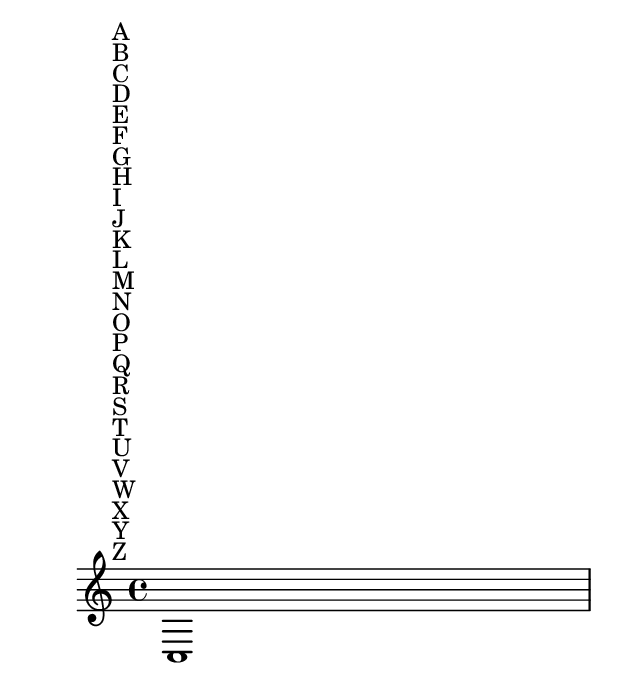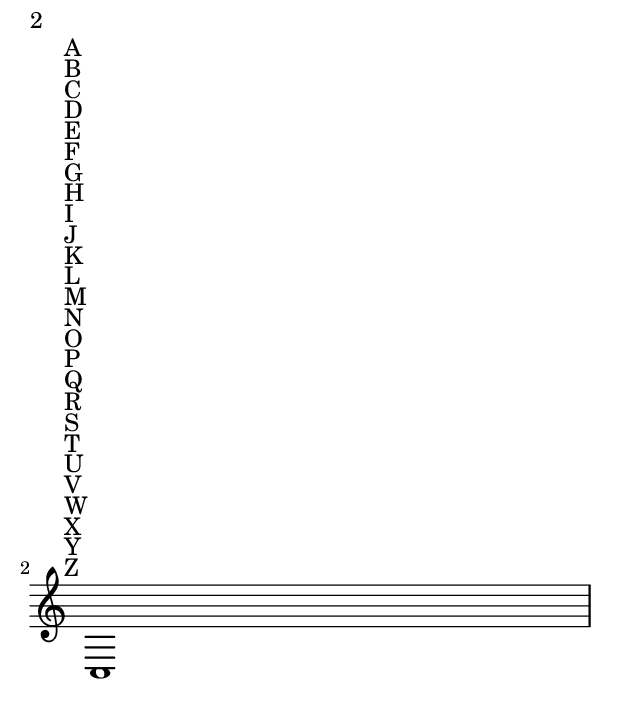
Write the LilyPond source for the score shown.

\version "2.23.14"

\header {
  texidoc = "The height of marks is taken into account during page
breaking."
}

#(set-default-paper-size "a6")

\book {
  \repeat unfold 2
  { \textMark \markup \column {A B C D E F G H I J K L M N O P Q R S T U V W X Y Z} c1 \break }
}
